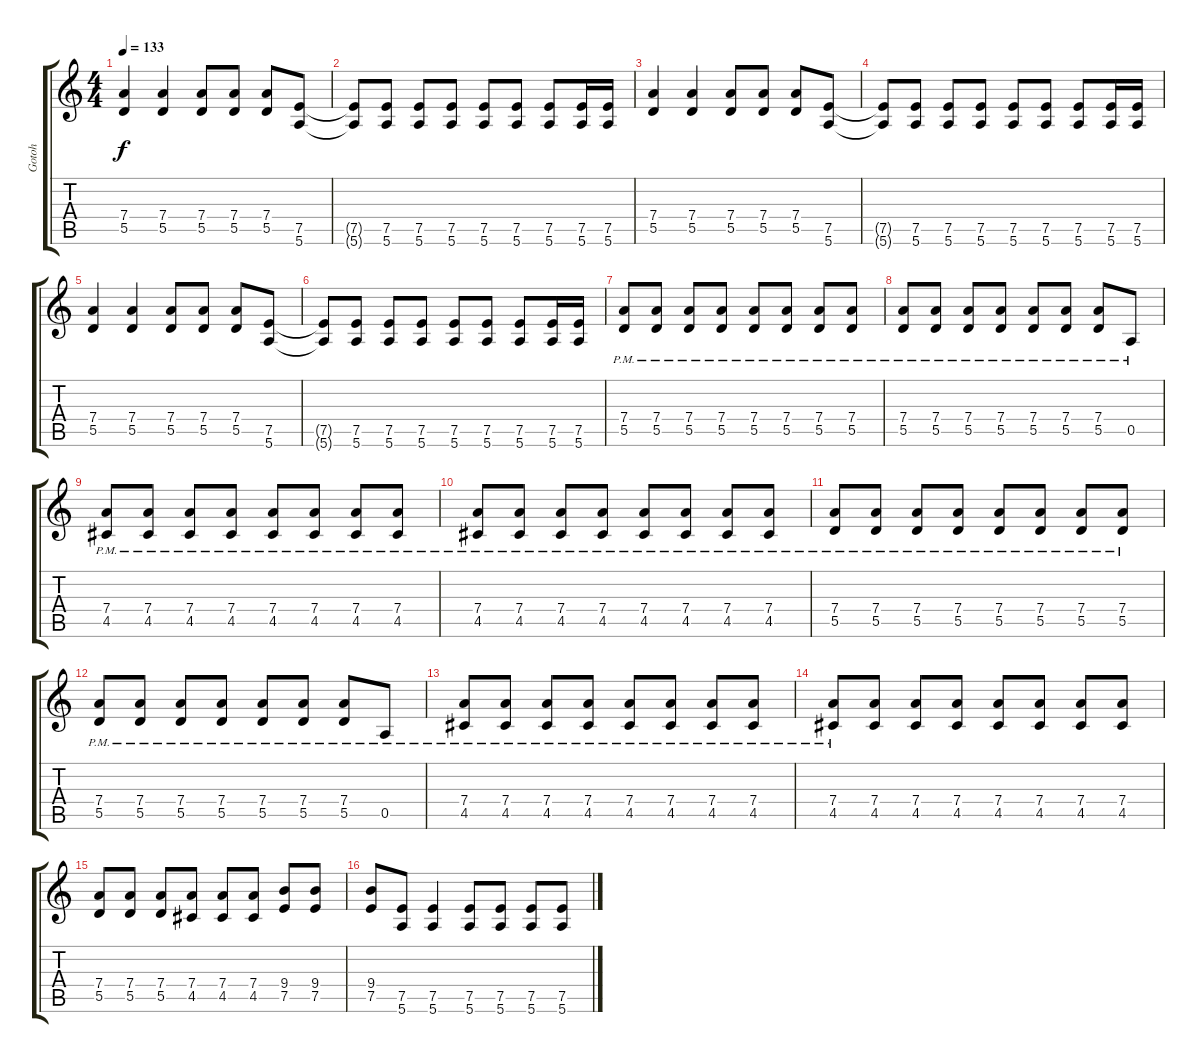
\track ("Gotoh" "Gotoh") {instrument distortionguitar}
\staff {score tabs}
\tuning (E4 B3 G3 D3 A2 E2) {hide}
\ts (4 4)
\tempo 133
\clef g2
\ks c
(7.4 5.5).4{dy f} (7.4 5.5).4 (7.4 5.5).8 (7.4 5.5).8 (7.4 5.5).8 (7.5 5.6).8 |
(7.5{t} 5.6{t}).8 (7.5 5.6).8 (7.5 5.6).8 (7.5 5.6).8 (7.5 5.6).8 (7.5 5.6).8 (7.5 5.6).8 (7.5 5.6).16 (7.5 5.6).16 |
(7.4 5.5).4 (7.4 5.5).4 (7.4 5.5).8 (7.4 5.5).8 (7.4 5.5).8 (7.5 5.6).8 |
(7.5{t} 5.6{t}).8 (7.5 5.6).8 (7.5 5.6).8 (7.5 5.6).8 (7.5 5.6).8 (7.5 5.6).8 (7.5 5.6).8 (7.5 5.6).16 (7.5 5.6).16 |
(7.4 5.5).4 (7.4 5.5).4 (7.4 5.5).8 (7.4 5.5).8 (7.4 5.5).8 (7.5 5.6).8 |
(7.5{t} 5.6{t}).8 (7.5 5.6).8 (7.5 5.6).8 (7.5 5.6).8 (7.5 5.6).8 (7.5 5.6).8 (7.5 5.6).8 (7.5 5.6).16 (7.5 5.6).16 |
(7.4{pm} 5.5{pm}).8 (7.4{pm} 5.5{pm}).8 (7.4{pm} 5.5{pm}).8 (7.4{pm} 5.5{pm}).8 (7.4{pm} 5.5{pm}).8 (7.4{pm} 5.5{pm}).8 (7.4{pm} 5.5{pm}).8 (7.4{pm} 5.5{pm}).8 |
(7.4{pm} 5.5{pm}).8 (7.4{pm} 5.5{pm}).8 (7.4{pm} 5.5{pm}).8 (7.4{pm} 5.5{pm}).8 (7.4{pm} 5.5{pm}).8 (7.4{pm} 5.5{pm}).8 (7.4{pm} 5.5{pm}).8 0.5{pm}.8 |
(7.4{pm} 4.5{pm}).8 (7.4{pm} 4.5{pm}).8 (7.4{pm} 4.5{pm}).8 (7.4{pm} 4.5{pm}).8 (7.4{pm} 4.5{pm}).8 (7.4{pm} 4.5{pm}).8 (7.4{pm} 4.5{pm}).8 (7.4{pm} 4.5{pm}).8 |
(7.4{pm} 4.5{pm}).8 (7.4{pm} 4.5{pm}).8 (7.4{pm} 4.5{pm}).8 (7.4{pm} 4.5{pm}).8 (7.4{pm} 4.5{pm}).8 (7.4{pm} 4.5{pm}).8 (7.4{pm} 4.5{pm}).8 (7.4{pm} 4.5{pm}).8 |
(7.4{pm} 5.5{pm}).8 (7.4{pm} 5.5{pm}).8 (7.4{pm} 5.5{pm}).8 (7.4{pm} 5.5{pm}).8 (7.4{pm} 5.5{pm}).8 (7.4{pm} 5.5{pm}).8 (7.4{pm} 5.5{pm}).8 (7.4{pm} 5.5{pm}).8 |
(7.4{pm} 5.5{pm}).8 (7.4{pm} 5.5{pm}).8 (7.4{pm} 5.5{pm}).8 (7.4{pm} 5.5{pm}).8 (7.4{pm} 5.5{pm}).8 (7.4{pm} 5.5{pm}).8 (7.4{pm} 5.5{pm}).8 0.5{pm}.8 |
(7.4{pm} 4.5{pm}).8 (7.4{pm} 4.5{pm}).8 (7.4{pm} 4.5{pm}).8 (7.4{pm} 4.5{pm}).8 (7.4{pm} 4.5{pm}).8 (7.4{pm} 4.5{pm}).8 (7.4{pm} 4.5{pm}).8 (7.4{pm} 4.5{pm}).8 |
(7.4{pm} 4.5{pm}).8 (7.4 4.5).8 (7.4 4.5).8 (7.4 4.5).8 (7.4 4.5).8 (7.4 4.5).8 (7.4 4.5).8 (7.4 4.5).8 |
(7.4 5.5).8 (7.4 5.5).8 (7.4 5.5).8 (7.4 4.5).8 (7.4 4.5).8 (7.4 4.5).8 (9.4 7.5).8 (9.4 7.5).8 |
(9.4 7.5).8 (7.5 5.6).8 (7.5 5.6).4 (7.5 5.6).8 (7.5 5.6).8 (7.5 5.6).8 (7.5 5.6).8
